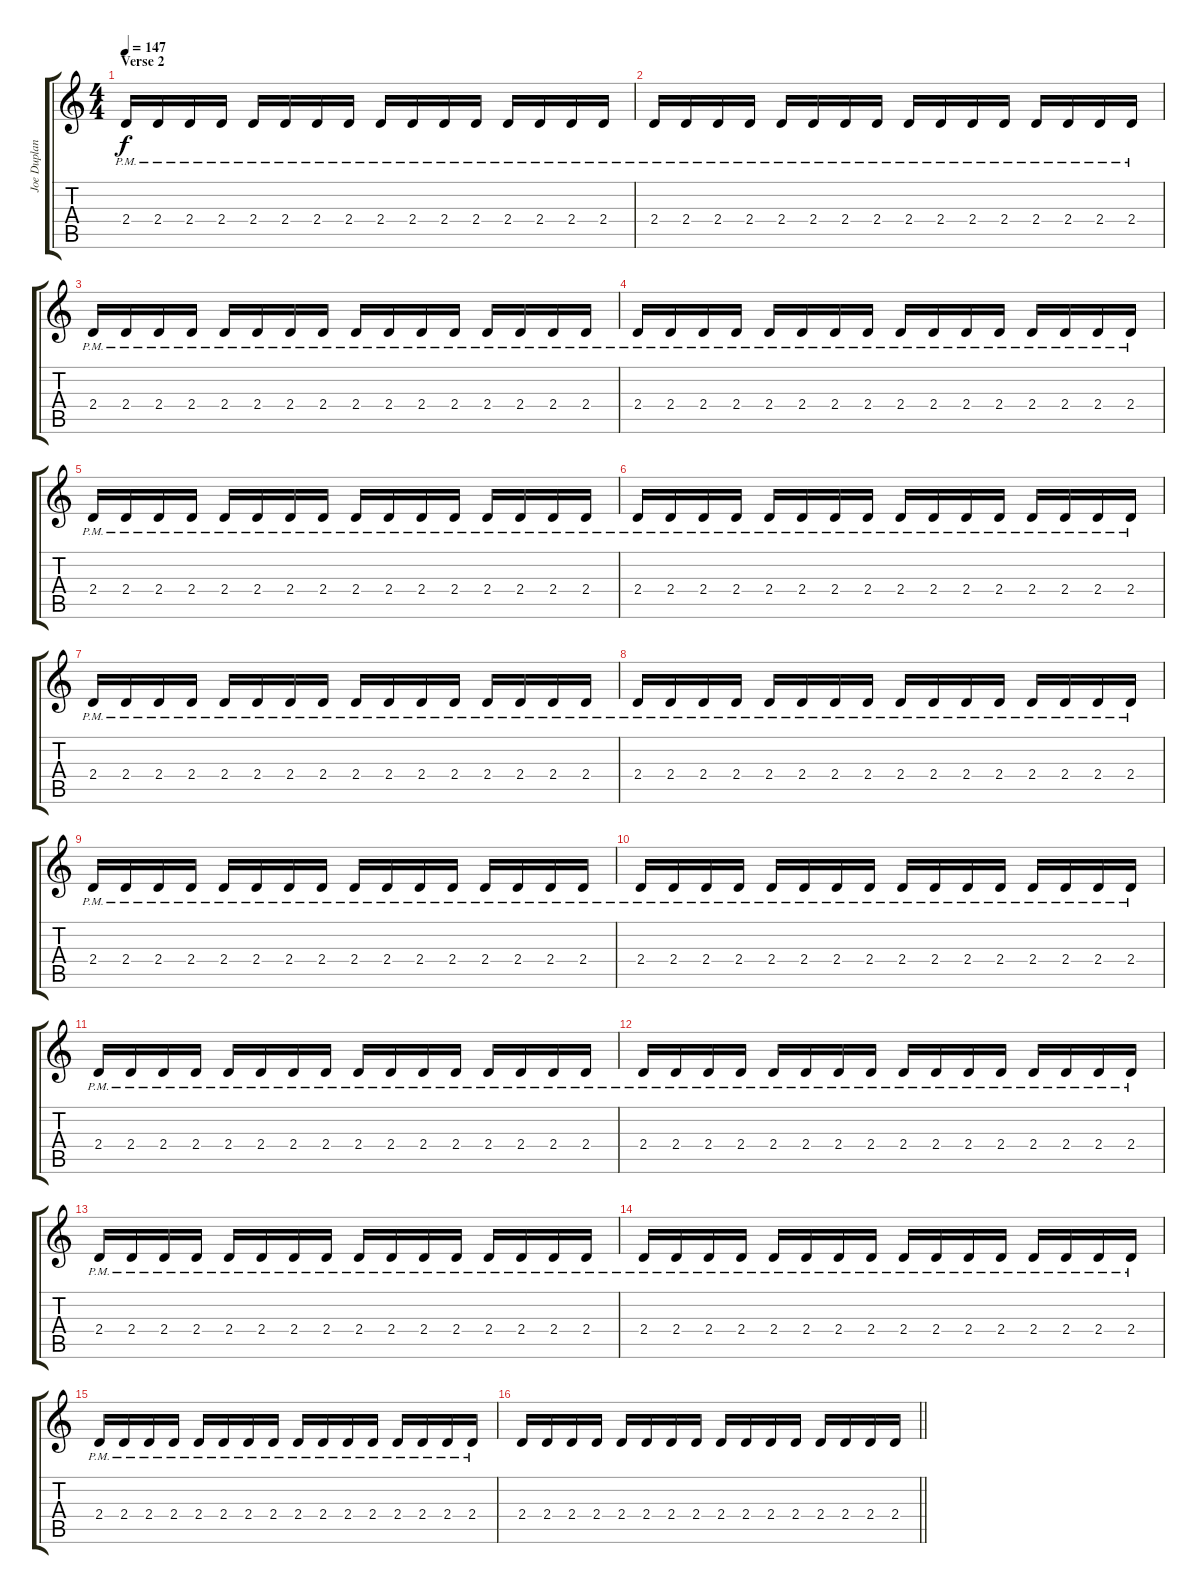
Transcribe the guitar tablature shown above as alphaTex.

\track ("Joe Duplantier - RHYTHM GUITAR" "Joe Duplan") {instrument overdrivenguitar}
\staff {score tabs}
\tuning (D4 A3 F3 C3 G2 D2) {hide}
\ts (4 4)
\section ("" "Verse 2")
\tempo 147
\clef g2
\ks c
2.4{pm}.16{dy f} 2.4{pm}.16 2.4{pm}.16 2.4{pm}.16 2.4{pm}.16 2.4{pm}.16 2.4{pm}.16 2.4{pm}.16 2.4{pm}.16 2.4{pm}.16 2.4{pm}.16 2.4{pm}.16 2.4{pm}.16 2.4{pm}.16 2.4{pm}.16 2.4{pm}.16 |
2.4{pm}.16 2.4{pm}.16 2.4{pm}.16 2.4{pm}.16 2.4{pm}.16 2.4{pm}.16 2.4{pm}.16 2.4{pm}.16 2.4{pm}.16 2.4{pm}.16 2.4{pm}.16 2.4{pm}.16 2.4{pm}.16 2.4{pm}.16 2.4{pm}.16 2.4{pm}.16 |
2.4{pm}.16 2.4{pm}.16 2.4{pm}.16 2.4{pm}.16 2.4{pm}.16 2.4{pm}.16 2.4{pm}.16 2.4{pm}.16 2.4{pm}.16 2.4{pm}.16 2.4{pm}.16 2.4{pm}.16 2.4{pm}.16 2.4{pm}.16 2.4{pm}.16 2.4{pm}.16 |
2.4{pm}.16 2.4{pm}.16 2.4{pm}.16 2.4{pm}.16 2.4{pm}.16 2.4{pm}.16 2.4{pm}.16 2.4{pm}.16 2.4{pm}.16 2.4{pm}.16 2.4{pm}.16 2.4{pm}.16 2.4{pm}.16 2.4{pm}.16 2.4{pm}.16 2.4{pm}.16 |
2.4{pm}.16 2.4{pm}.16 2.4{pm}.16 2.4{pm}.16 2.4{pm}.16 2.4{pm}.16 2.4{pm}.16 2.4{pm}.16 2.4{pm}.16 2.4{pm}.16 2.4{pm}.16 2.4{pm}.16 2.4{pm}.16 2.4{pm}.16 2.4{pm}.16 2.4{pm}.16 |
2.4{pm}.16 2.4{pm}.16 2.4{pm}.16 2.4{pm}.16 2.4{pm}.16 2.4{pm}.16 2.4{pm}.16 2.4{pm}.16 2.4{pm}.16 2.4{pm}.16 2.4{pm}.16 2.4{pm}.16 2.4{pm}.16 2.4{pm}.16 2.4{pm}.16 2.4{pm}.16 |
2.4{pm}.16 2.4{pm}.16 2.4{pm}.16 2.4{pm}.16 2.4{pm}.16 2.4{pm}.16 2.4{pm}.16 2.4{pm}.16 2.4{pm}.16 2.4{pm}.16 2.4{pm}.16 2.4{pm}.16 2.4{pm}.16 2.4{pm}.16 2.4{pm}.16 2.4{pm}.16 |
2.4{pm}.16 2.4{pm}.16 2.4{pm}.16 2.4{pm}.16 2.4{pm}.16 2.4{pm}.16 2.4{pm}.16 2.4{pm}.16 2.4{pm}.16 2.4{pm}.16 2.4{pm}.16 2.4{pm}.16 2.4{pm}.16 2.4{pm}.16 2.4{pm}.16 2.4{pm}.16 |
2.4{pm}.16 2.4{pm}.16 2.4{pm}.16 2.4{pm}.16 2.4{pm}.16 2.4{pm}.16 2.4{pm}.16 2.4{pm}.16 2.4{pm}.16 2.4{pm}.16 2.4{pm}.16 2.4{pm}.16 2.4{pm}.16 2.4{pm}.16 2.4{pm}.16 2.4{pm}.16 |
2.4{pm}.16 2.4{pm}.16 2.4{pm}.16 2.4{pm}.16 2.4{pm}.16 2.4{pm}.16 2.4{pm}.16 2.4{pm}.16 2.4{pm}.16 2.4{pm}.16 2.4{pm}.16 2.4{pm}.16 2.4{pm}.16 2.4{pm}.16 2.4{pm}.16 2.4{pm}.16 |
2.4{pm}.16 2.4{pm}.16 2.4{pm}.16 2.4{pm}.16 2.4{pm}.16 2.4{pm}.16 2.4{pm}.16 2.4{pm}.16 2.4{pm}.16 2.4{pm}.16 2.4{pm}.16 2.4{pm}.16 2.4{pm}.16 2.4{pm}.16 2.4{pm}.16 2.4{pm}.16 |
2.4{pm}.16 2.4{pm}.16 2.4{pm}.16 2.4{pm}.16 2.4{pm}.16 2.4{pm}.16 2.4{pm}.16 2.4{pm}.16 2.4{pm}.16 2.4{pm}.16 2.4{pm}.16 2.4{pm}.16 2.4{pm}.16 2.4{pm}.16 2.4{pm}.16 2.4{pm}.16 |
2.4{pm}.16 2.4{pm}.16 2.4{pm}.16 2.4{pm}.16 2.4{pm}.16 2.4{pm}.16 2.4{pm}.16 2.4{pm}.16 2.4{pm}.16 2.4{pm}.16 2.4{pm}.16 2.4{pm}.16 2.4{pm}.16 2.4{pm}.16 2.4{pm}.16 2.4{pm}.16 |
2.4{pm}.16 2.4{pm}.16 2.4{pm}.16 2.4{pm}.16 2.4{pm}.16 2.4{pm}.16 2.4{pm}.16 2.4{pm}.16 2.4{pm}.16 2.4{pm}.16 2.4{pm}.16 2.4{pm}.16 2.4{pm}.16 2.4{pm}.16 2.4{pm}.16 2.4{pm}.16 |
2.4{pm}.16 2.4{pm}.16 2.4{pm}.16 2.4{pm}.16 2.4{pm}.16 2.4{pm}.16 2.4{pm}.16 2.4{pm}.16 2.4{pm}.16 2.4{pm}.16 2.4{pm}.16 2.4{pm}.16 2.4{pm}.16 2.4{pm}.16 2.4{pm}.16 2.4{pm}.16 |
\barLineRight lightlight
2.4.16 2.4.16 2.4.16 2.4.16 2.4.16 2.4.16 2.4.16 2.4.16 2.4.16 2.4.16 2.4.16 2.4.16 2.4.16 2.4.16 2.4.16 2.4.16
